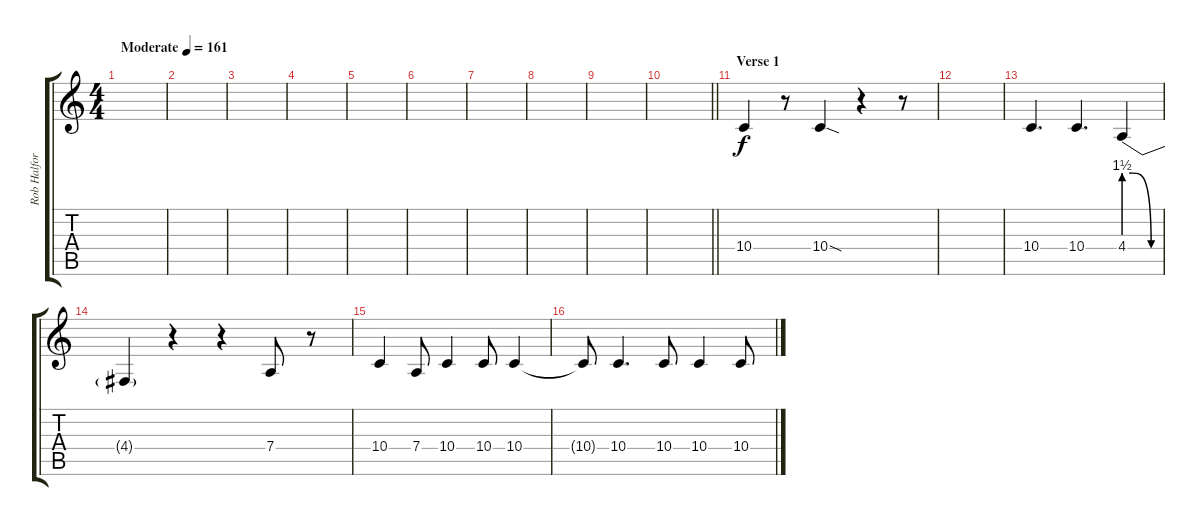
\track ("Rob Halford" "Rob Halfor") {instrument violin}
\staff {score tabs}
\tuning (E4 B3 G3 D3 A2 E2) {hide}
\ts (4 4)
\tempo (161 "Moderate")
\clef g2
\ks c
|
|
|
|
|
|
|
|
|
\barLineRight lightlight
|
\section ("" "Verse 1")
10.4.4 r.8 10.4{sod}.4 r.4 r.8 |
|
10.4.4{d} 10.4.4{d} 4.4{be (custom 0 6 15 6 46 0 60 0)}.4 |
4.4{t}.4 r.4 r.4 7.4.8 r.8 |
10.4.4 7.4.8 10.4.4 10.4.8 10.4.4 |
10.4{t}.8 10.4.4{d} 10.4.8 10.4.4 10.4.8
